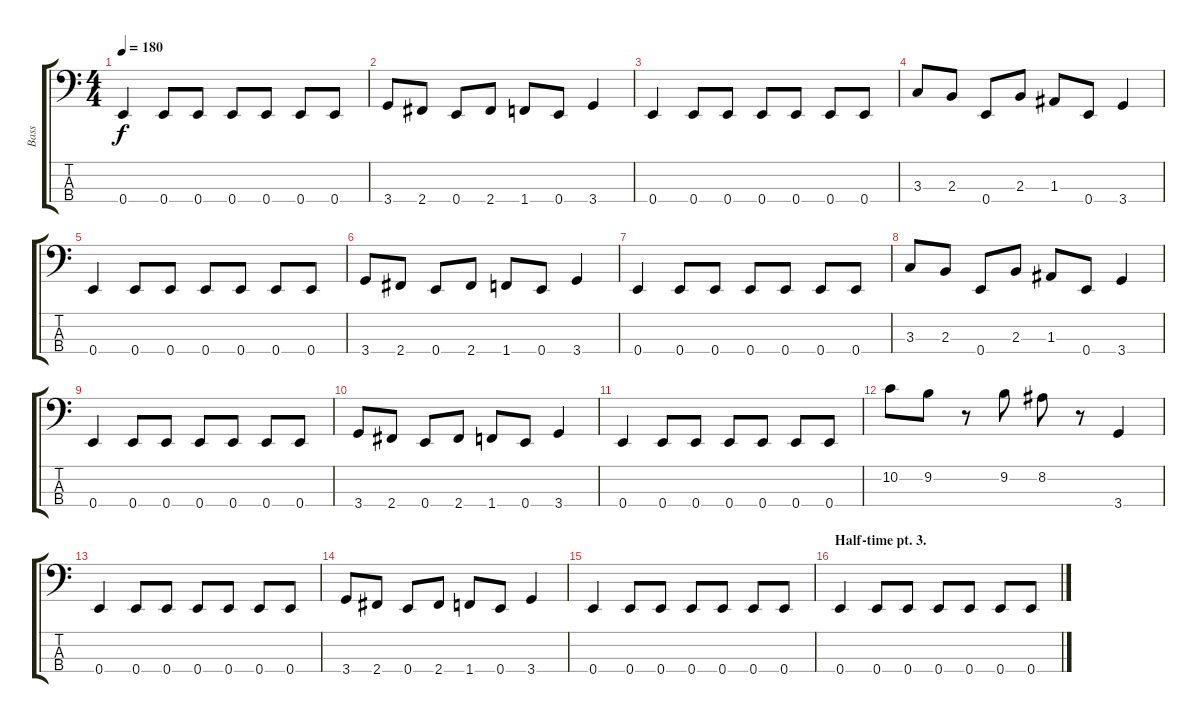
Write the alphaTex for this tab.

\track ("Bass" "Bass") {instrument electricbasspick}
\staff {score tabs}
\tuning (G2 D2 A1 E1) {hide}
\ts (4 4)
\tempo 180
\clef f4
\ks c
0.4.4{dy f} 0.4.8 0.4.8 0.4.8 0.4.8 0.4.8 0.4.8 |
3.4.8 2.4.8 0.4.8 2.4.8 1.4.8 0.4.8 3.4.4 |
0.4.4 0.4.8 0.4.8 0.4.8 0.4.8 0.4.8 0.4.8 |
3.3.8 2.3.8 0.4.8 2.3.8 1.3.8 0.4.8 3.4.4 |
0.4.4 0.4.8 0.4.8 0.4.8 0.4.8 0.4.8 0.4.8 |
3.4.8 2.4.8 0.4.8 2.4.8 1.4.8 0.4.8 3.4.4 |
0.4.4 0.4.8 0.4.8 0.4.8 0.4.8 0.4.8 0.4.8 |
3.3.8 2.3.8 0.4.8 2.3.8 1.3.8 0.4.8 3.4.4 |
0.4.4 0.4.8 0.4.8 0.4.8 0.4.8 0.4.8 0.4.8 |
3.4.8 2.4.8 0.4.8 2.4.8 1.4.8 0.4.8 3.4.4 |
0.4.4 0.4.8 0.4.8 0.4.8 0.4.8 0.4.8 0.4.8 |
10.2.8 9.2.8 r.8 9.2.8 8.2.8 r.8 3.4.4 |
0.4.4 0.4.8 0.4.8 0.4.8 0.4.8 0.4.8 0.4.8 |
3.4.8 2.4.8 0.4.8 2.4.8 1.4.8 0.4.8 3.4.4 |
0.4.4 0.4.8 0.4.8 0.4.8 0.4.8 0.4.8 0.4.8 |
\section ("" "Half-time pt. 3.")
0.4.4 0.4.8 0.4.8 0.4.8 0.4.8 0.4.8 0.4.8
